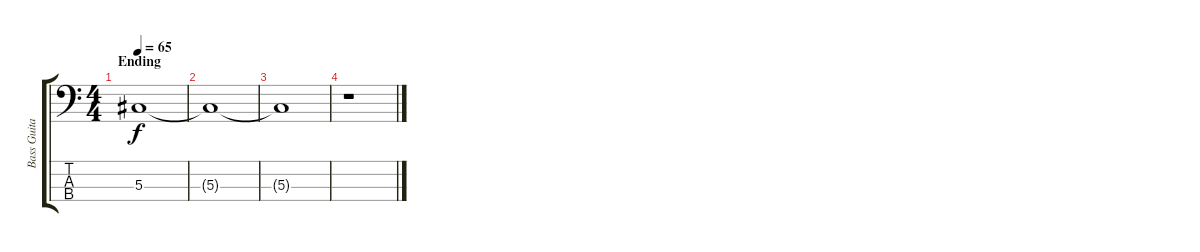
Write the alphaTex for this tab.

\track ("Bass Guitar" "Bass Guita") {instrument electricbassfinger}
\staff {score tabs}
\tuning (Gb2 Db2 Ab1 Eb1) {hide}
\ts (4 4)
\section ("" "Ending")
\tempo 65
\clef f4
\ks c
5.3.1{dy f} |
5.3{t}.1 |
5.3{t}.1 |
r.1
